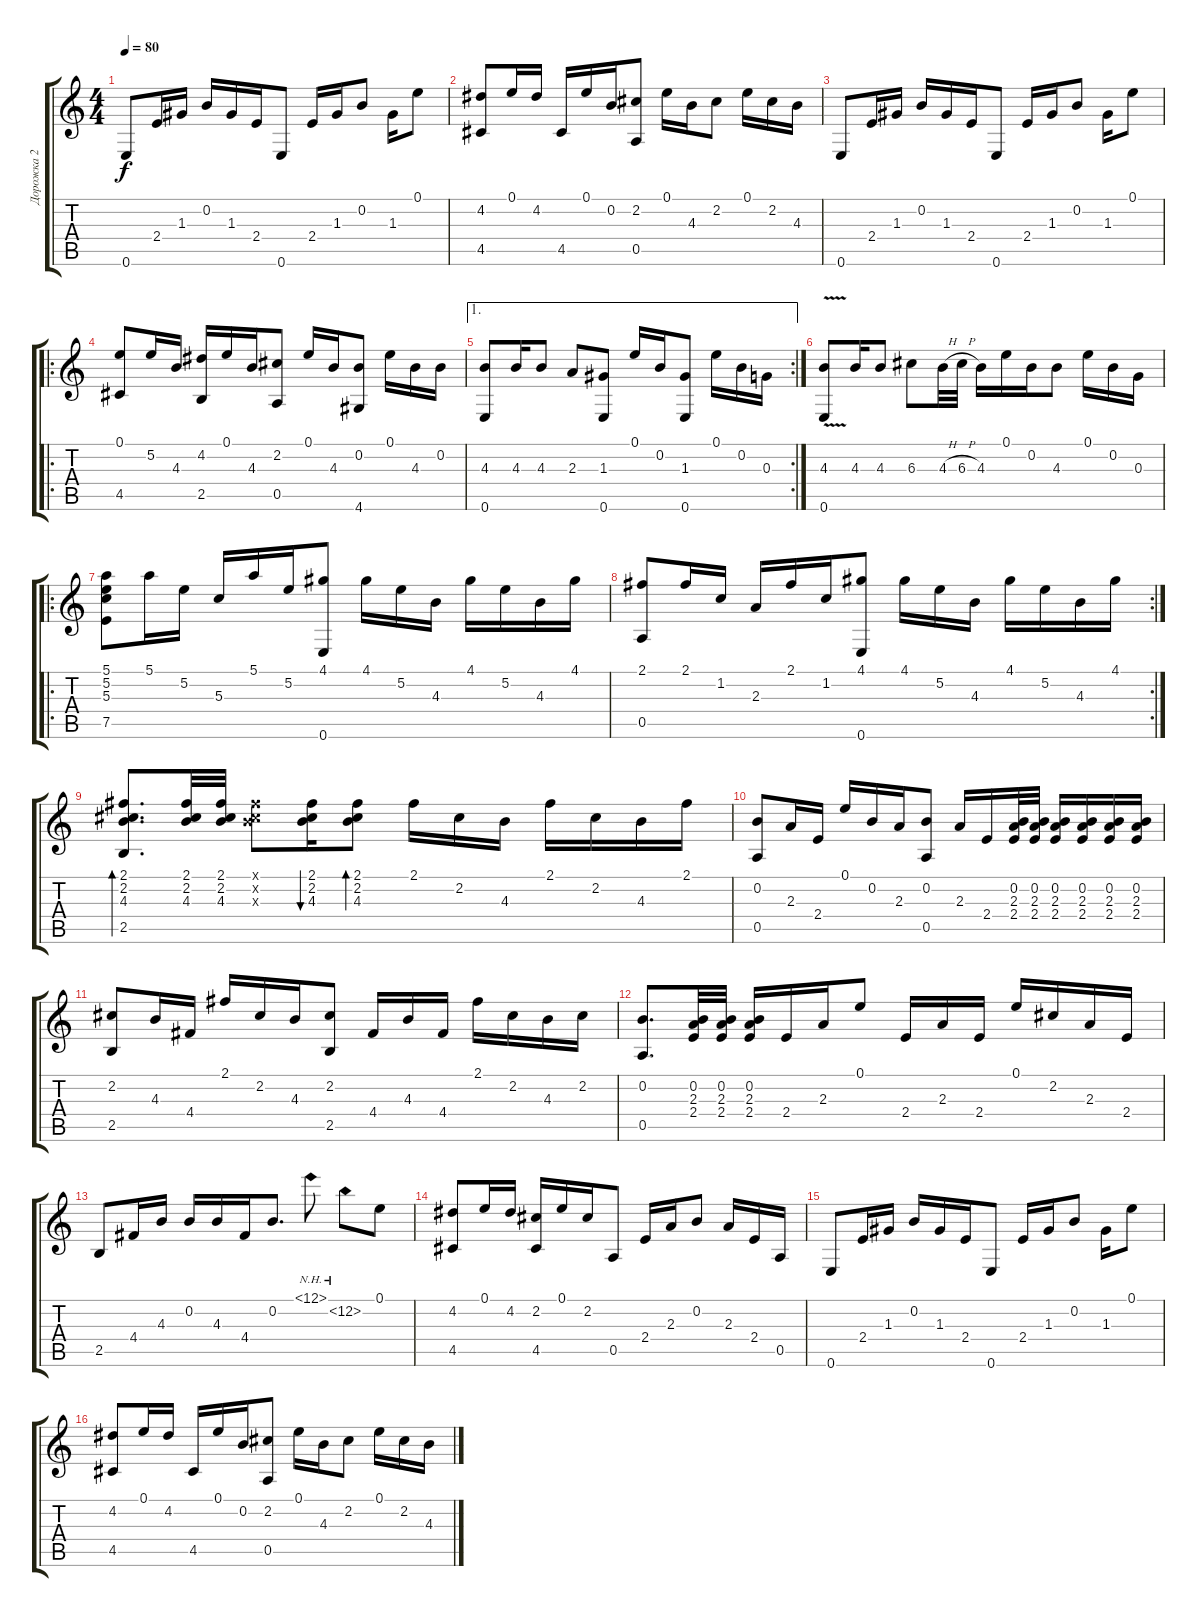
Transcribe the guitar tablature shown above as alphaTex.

\track ("Дорожка 2" "Дорожка 2") {instrument acousticguitarsteel}
\staff {score tabs}
\tuning (E4 B3 G3 D3 A2 E2) {hide}
\ts (4 4)
\tempo 80
\clef g2
\ks c
0.6.8{dy f} 2.4.16 1.3.16 0.2.16 1.3.16 2.4.16 0.6.8 2.4.16 1.3.16 0.2.8 1.3.16 0.1.8 |
(4.2 4.5).8 0.1.16 4.2.16 4.5.16 0.1.16 0.2.16 (2.2 0.5).8 0.1.16 4.3.16 2.2.8 0.1.16 2.2.16 4.3.16 |
0.6.8 2.4.16 1.3.16 0.2.16 1.3.16 2.4.16 0.6.8 2.4.16 1.3.16 0.2.8 1.3.16 0.1.8 |
\ro
(0.1 4.5).8 5.2.16 4.3.16 (4.2 2.5).16 0.1.16 4.3.16 (2.2 0.5).8 0.1.16 4.3.16 (0.2 4.6).8 0.1.16 4.3.16 0.2.16 |
\ae 1
\rc 2
(4.3 0.6).8 4.3.16 4.3.8 2.3.8 (1.3 0.6).8 0.1.16 0.2.16 (1.3 0.6).8 0.1.16 0.2.16 0.3.16 |
(4.3{v} 0.6).8 4.3.16 4.3.8 6.3.8 4.3{h}.32 6.3{h}.32 4.3.16 0.1.16 0.2.16 4.3.8 0.1.16 0.2.16 0.3.16 |
\ro
(5.1 5.2 5.3 7.5).8 5.1.16 5.2.16 5.3.16 5.1.16 5.2.16 (4.1 0.6).8 4.1.16 5.2.16 4.3.16 4.1.16 5.2.16 4.3.16 4.1.16 |
\rc 2
(2.1 0.5).8 2.1.16 1.2.16 2.3.16 2.1.16 1.2.16 (4.1 0.6).8 4.1.16 5.2.16 4.3.16 4.1.16 5.2.16 4.3.16 4.1.16 |
(2.1 2.2 4.3 2.5).8{d bd 30} (2.1 2.2 4.3).32 (2.1 2.2 4.3).32 (2.1{x} 2.2{x} 4.3{x}).8 (2.1 2.2 4.3).16{bu 30} (2.1 2.2 4.3).8{bd 30} 2.1.16 2.2.16 4.3.16 2.1.16 2.2.16 4.3.16 2.1.16 |
(0.2 0.5).8 2.3.16 2.4.16 0.1.16 0.2.16 2.3.16 (0.2 0.5).8 2.3.16 2.4.16 (0.2 2.3 2.4).32 (0.2 2.3 2.4).32 (0.2 2.3 2.4).16 (0.2 2.3 2.4).16 (0.2 2.3 2.4).16 (0.2 2.3 2.4).16 |
(2.2 2.5).8 4.3.16 4.4.16 2.1.16 2.2.16 4.3.16 (2.2 2.5).8 4.4.16 4.3.16 4.4.16 2.1.16 2.2.16 4.3.16 2.2.16 |
(0.2 0.5).8{d} (0.2 2.3 2.4).32 (0.2 2.3 2.4).32 (0.2 2.3 2.4).16 2.4.16 2.3.16 0.1.8 2.4.16 2.3.16 2.4.16 0.1.16 2.2.16 2.3.16 2.4.16 |
2.5.8 4.4.16 4.3.16 0.2.16 4.3.16 4.4.16 0.2.8{d} 12.1{nh}.8 12.2{nh}.8 0.1.8 |
(4.2 4.5).8 0.1.16 4.2.16 (2.2 4.5).16 0.1.16 2.2.16 0.5.8 2.4.16 2.3.16 0.2.8 2.3.16 2.4.16 0.5.16 |
0.6.8 2.4.16 1.3.16 0.2.16 1.3.16 2.4.16 0.6.8 2.4.16 1.3.16 0.2.8 1.3.16 0.1.8 |
(4.2 4.5).8 0.1.16 4.2.16 4.5.16 0.1.16 0.2.16 (2.2 0.5).8 0.1.16 4.3.16 2.2.8 0.1.16 2.2.16 4.3.16
